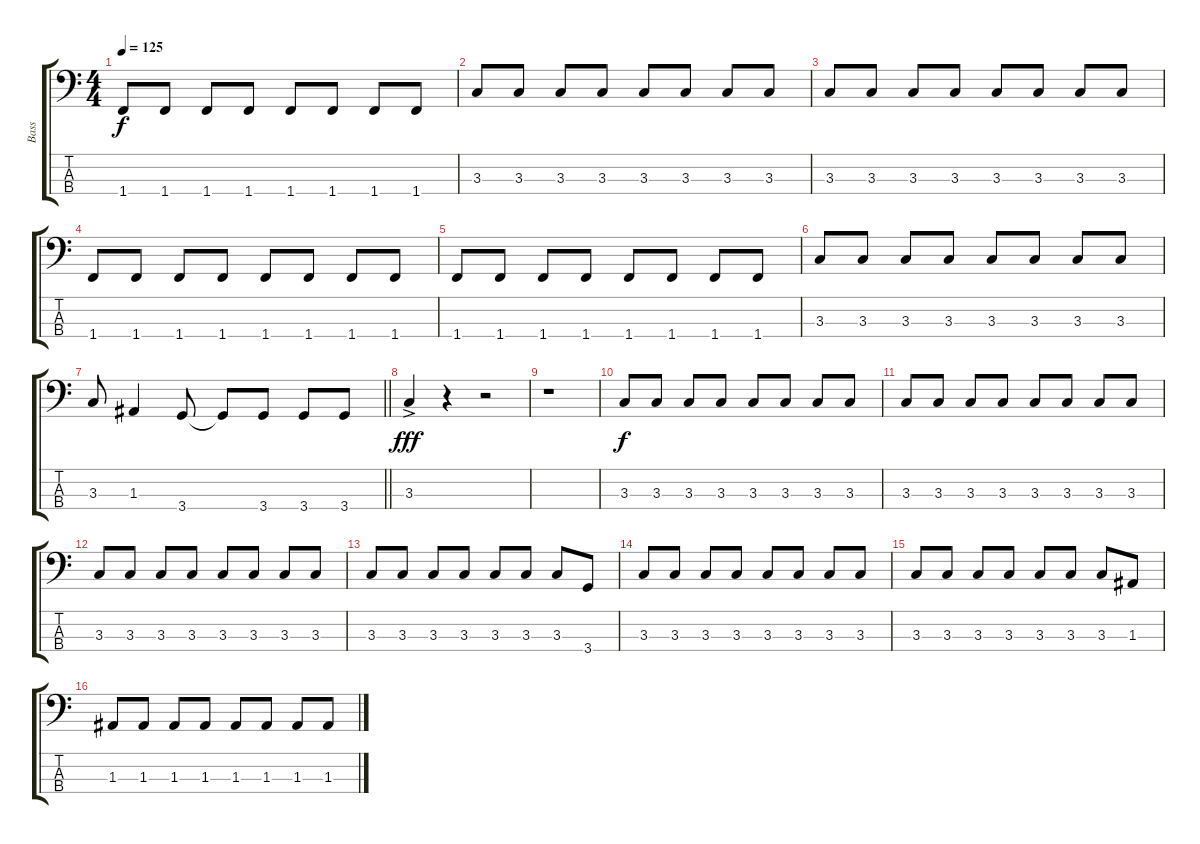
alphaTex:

\track ("Bass" "Bass") {instrument electricbasspick}
\staff {score tabs}
\tuning (G2 D2 A1 E1) {hide}
\ts (4 4)
\tempo 125
\clef f4
\ks c
1.4.8{dy f} 1.4.8 1.4.8 1.4.8 1.4.8 1.4.8 1.4.8 1.4.8 |
3.3.8 3.3.8 3.3.8 3.3.8 3.3.8 3.3.8 3.3.8 3.3.8 |
3.3.8 3.3.8 3.3.8 3.3.8 3.3.8 3.3.8 3.3.8 3.3.8 |
1.4.8 1.4.8 1.4.8 1.4.8 1.4.8 1.4.8 1.4.8 1.4.8 |
1.4.8 1.4.8 1.4.8 1.4.8 1.4.8 1.4.8 1.4.8 1.4.8 |
3.3.8 3.3.8 3.3.8 3.3.8 3.3.8 3.3.8 3.3.8 3.3.8 |
\barLineRight lightlight
3.3.8 1.3.4 3.4.8 3.4{t}.8 3.4.8 3.4.8 3.4.8 |
3.3{ac}.4{dy fff} r.4 r.2 |
r.1 |
3.3.8{dy f} 3.3.8 3.3.8 3.3.8 3.3.8 3.3.8 3.3.8 3.3.8 |
3.3.8 3.3.8 3.3.8 3.3.8 3.3.8 3.3.8 3.3.8 3.3.8 |
3.3.8 3.3.8 3.3.8 3.3.8 3.3.8 3.3.8 3.3.8 3.3.8 |
3.3.8 3.3.8 3.3.8 3.3.8 3.3.8 3.3.8 3.3.8 3.4.8 |
3.3.8 3.3.8 3.3.8 3.3.8 3.3.8 3.3.8 3.3.8 3.3.8 |
3.3.8 3.3.8 3.3.8 3.3.8 3.3.8 3.3.8 3.3.8 1.3.8 |
1.3.8 1.3.8 1.3.8 1.3.8 1.3.8 1.3.8 1.3.8 1.3.8
